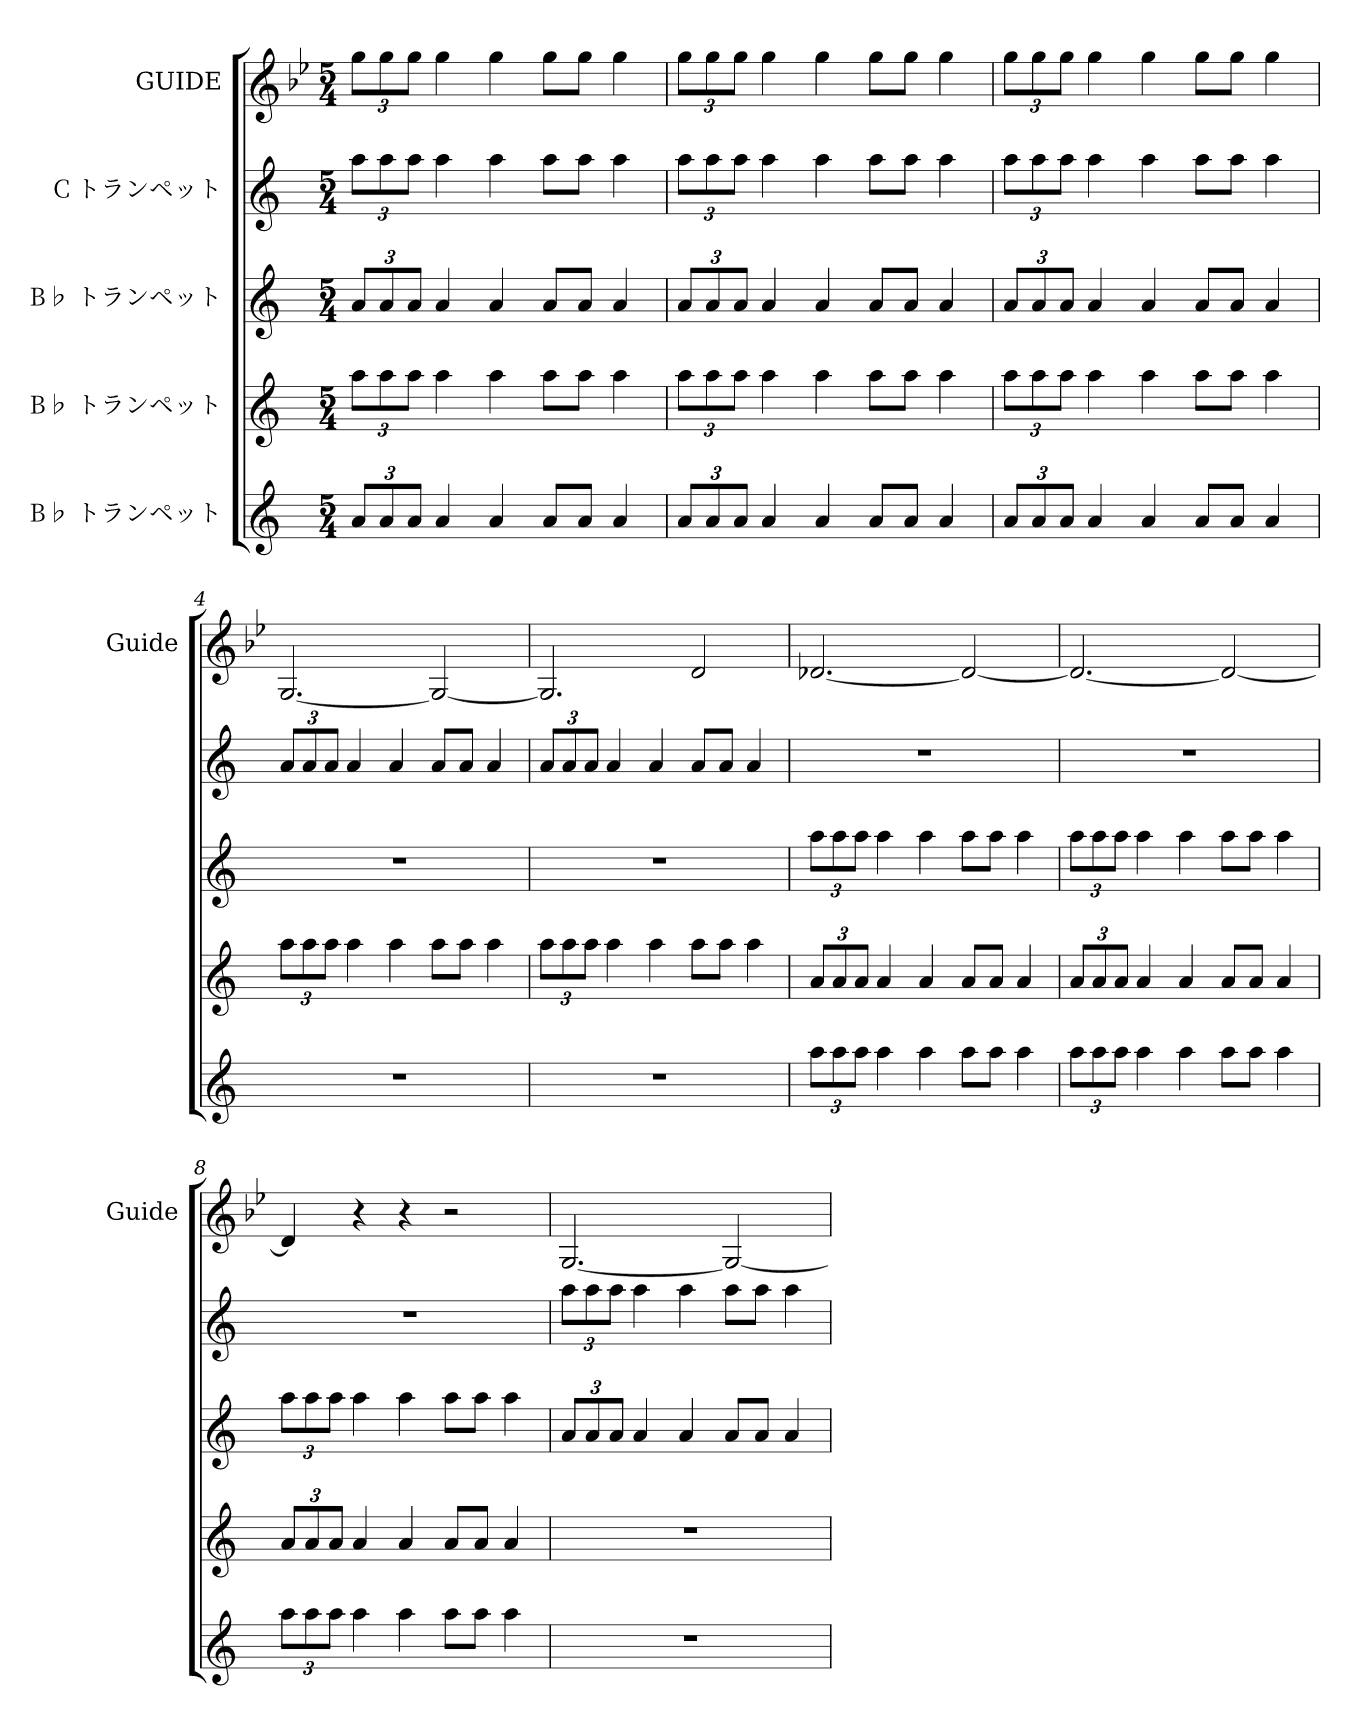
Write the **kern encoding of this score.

**kern	**kern	**kern	**kern	**kern
*part5	*part4	*part3	*part2	*part1
*staff5	*staff4	*staff3	*staff2	*staff1
*I"B♭ トランペット	*I"B♭ トランペット	*I"B♭ トランペット	*I"C トランペット	*I"GUIDE
*	*	*	*	*I'Guide
*clefG2	*clefG2	*clefG2	*clefG2	*clefG2
*ITrd1c2	*ITrd1c2	*ITrd1c2	*ITrd1c2	*
*k[b-e-]	*k[b-e-]	*k[b-e-]	*k[b-e-]	*k[b-e-]
*M5/4	*M5/4	*M5/4	*M5/4	*M5/4
*Xbrackettup	*Xbrackettup	*Xbrackettup	*Xbrackettup	*Xbrackettup
=1	=1	=1	=1	=1
12g/L	12gg\L	12g/L	12gg\L	12gg\L
12g/	12gg\	12g/	12gg\	12gg\
12g/J	12gg\J	12g/J	12gg\J	12gg\J
4g/	4gg\	4g/	4gg\	4gg\
4g/	4gg\	4g/	4gg\	4gg\
8g/L	8gg\L	8g/L	8gg\L	8gg\L
8g/J	8gg\J	8g/J	8gg\J	8gg\J
4g/	4gg\	4g/	4gg\	4gg\
=2	=2	=2	=2	=2
12g/L	12gg\L	12g/L	12gg\L	12gg\L
12g/	12gg\	12g/	12gg\	12gg\
12g/J	12gg\J	12g/J	12gg\J	12gg\J
4g/	4gg\	4g/	4gg\	4gg\
4g/	4gg\	4g/	4gg\	4gg\
8g/L	8gg\L	8g/L	8gg\L	8gg\L
8g/J	8gg\J	8g/J	8gg\J	8gg\J
4g/	4gg\	4g/	4gg\	4gg\
=3	=3	=3	=3	=3
12g/L	12gg\L	12g/L	12gg\L	12gg\L
12g/	12gg\	12g/	12gg\	12gg\
12g/J	12gg\J	12g/J	12gg\J	12gg\J
4g/	4gg\	4g/	4gg\	4gg\
4g/	4gg\	4g/	4gg\	4gg\
8g/L	8gg\L	8g/L	8gg\L	8gg\L
8g/J	8gg\J	8g/J	8gg\J	8gg\J
4g/	4gg\	4g/	4gg\	4gg\
!!LO:LB:g=z
=4	=4	=4	=4	=4
4%5r	12gg\L	4%5r	12g/L	[2.G/
.	12gg\	.	12g/	.
.	12gg\J	.	12g/J	.
.	4gg\	.	4g/	.
.	4gg\	.	4g/	.
.	8gg\L	.	8g/L	2G/_
.	8gg\J	.	8g/J	.
.	4gg\	.	4g/	.
=5	=5	=5	=5	=5
4%5r	12gg\L	4%5r	12g/L	2.G/]
.	12gg\	.	12g/	.
.	12gg\J	.	12g/J	.
.	4gg\	.	4g/	.
.	4gg\	.	4g/	.
.	8gg\L	.	8g/L	2d/
.	8gg\J	.	8g/J	.
.	4gg\	.	4g/	.
=6	=6	=6	=6	=6
12gg\L	12g/L	12gg\L	4%5r	[2.d-X/
12gg\	12g/	12gg\	.	.
12gg\J	12g/J	12gg\J	.	.
4gg\	4g/	4gg\	.	.
4gg\	4g/	4gg\	.	.
8gg\L	8g/L	8gg\L	.	2d-/_
8gg\J	8g/J	8gg\J	.	.
4gg\	4g/	4gg\	.	.
!!LO:PB:g=z
=7	=7	=7	=7	=7
12gg\L	12g/L	12gg\L	4%5r	2.d-/_
12gg\	12g/	12gg\	.	.
12gg\J	12g/J	12gg\J	.	.
4gg\	4g/	4gg\	.	.
4gg\	4g/	4gg\	.	.
8gg\L	8g/L	8gg\L	.	2d-/_
8gg\J	8g/J	8gg\J	.	.
4gg\	4g/	4gg\	.	.
=8	=8	=8	=8	=8
12gg\L	12g/L	12gg\L	4%5r	4d-/]
12gg\	12g/	12gg\	.	.
12gg\J	12g/J	12gg\J	.	.
4gg\	4g/	4gg\	.	4r
4gg\	4g/	4gg\	.	4r
8gg\L	8g/L	8gg\L	.	2r
8gg\J	8g/J	8gg\J	.	.
4gg\	4g/	4gg\	.	.
=9	=9	=9	=9	=9
4%5r	4%5r	12g/L	12gg\L	[2.G/
.	.	12g/	12gg\	.
.	.	12g/J	12gg\J	.
.	.	4g/	4gg\	.
.	.	4g/	4gg\	.
.	.	8g/L	8gg\L	2G/_
.	.	8g/J	8gg\J	.
.	.	4g/	4gg\	.
=	=	=	=	=
*-	*-	*-	*-	*-
